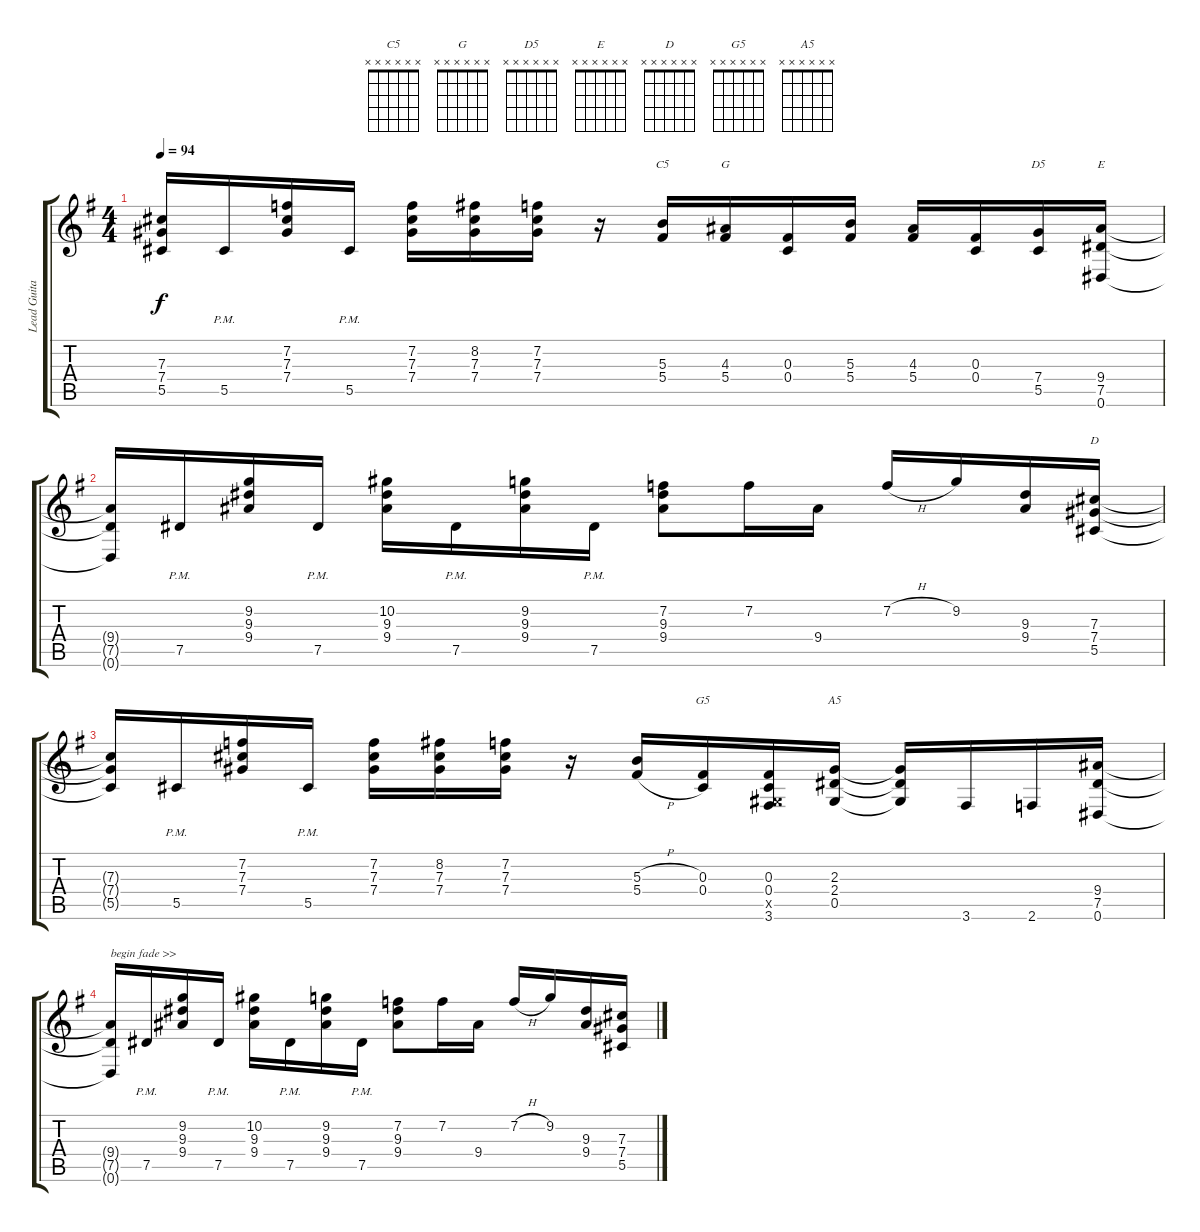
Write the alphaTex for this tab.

\track ("Lead Guitar" "Lead Guita") {instrument overdrivenguitar}
\staff {score tabs}
\tuning (Eb4 Bb3 Gb3 Db3 Ab2 Eb2) {hide}
\chord ("C5" x x x x x x)
\chord ("G" x x x x x x)
\chord ("D5" x x x x x x)
\chord ("E" x x x x x x)
\chord ("D" x x x x x x)
\chord ("G5" x x x x x x)
\chord ("A5" x x x x x x)
\ts (4 4)
\tempo 94
\clef g2
\ks g
(7.3{t} 7.4{t} 5.5{t}).16{dy f} 5.5{pm}.16 (7.2 7.3 7.4).16 5.5{pm}.16 (7.2 7.3 7.4).16 (8.2 7.3 7.4).16 (7.2 7.3 7.4).16 r.16 (5.3 5.4).16{ch "C5"} (4.3 5.4).16{ch "G"} (0.3 0.4).16 (5.3 5.4).16 (4.3 5.4).16 (0.3 0.4).16 (7.4 5.5).16{ch "D5"} (9.4 7.5 0.6).16{ch "E"} |
(9.4{t} 7.5{t} 0.6{t}).16 7.5{pm}.16 (9.2 9.3 9.4).16 7.5{pm}.16 (10.2 9.3 9.4).16 7.5{pm}.16 (9.2 9.3 9.4).16 7.5{pm}.16 (7.2 9.3 9.4).8 7.2.16 9.4.16 7.2{h}.16 9.2.16 (9.3 9.4).16 (7.3 7.4 5.5).16{ch "D"} |
(7.3{t} 7.4{t} 5.5{t}).16 5.5{pm}.16 (7.2 7.3 7.4).16 5.5{pm}.16 (7.2 7.3 7.4).16 (8.2 7.3 7.4).16 (7.2 7.3 7.4).16 r.16 (5.3{h} 5.4{h}).16 (0.3 0.4).16{ch "G5"} (0.3 0.4 0.5{x} 3.6).16 (2.3 2.4 0.5).16{ch "A5"} (2.3{t} 2.4{t} 0.5{t}).16 3.6.16 2.6.16 (9.4 7.5 0.6).16 |
(9.4{t} 7.5{t} 0.6{t}).16{txt "begin fade >>" volume 0} 7.5{pm}.16 (9.2 9.3 9.4).16 7.5{pm}.16 (10.2 9.3 9.4).16 7.5{pm}.16 (9.2 9.3 9.4).16 7.5{pm}.16 (7.2 9.3 9.4).8 7.2.16 9.4.16 7.2{h}.16 9.2.16 (9.3 9.4).16 (7.3 7.4 5.5).16
